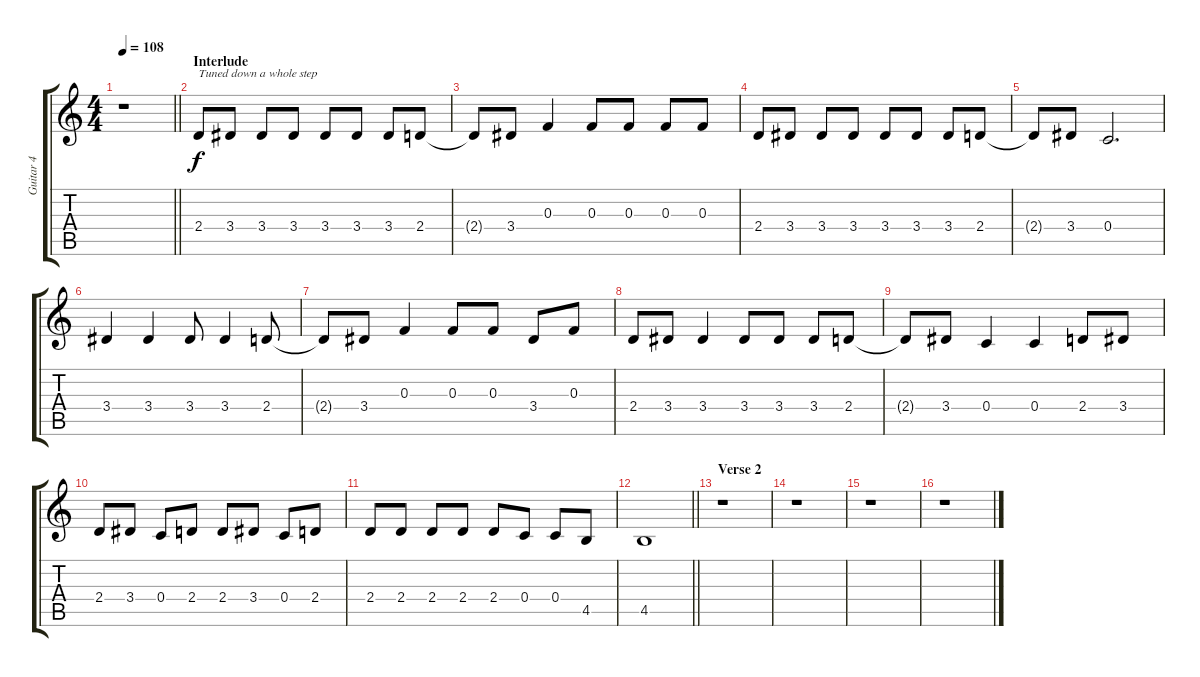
\track ("Guitar 4" "Guitar 4") {instrument overdrivenguitar}
\staff {score tabs}
\tuning (D4 A3 F3 C3 G2 D2) {hide}
\ts (4 4)
\tempo 108
\clef g2
\barLineRight lightlight
\ks c
r.1{dy f} |
\section ("" "Interlude")
2.4.8{txt "Tuned down a whole step"} 3.4.8 3.4.8 3.4.8 3.4.8 3.4.8 3.4.8 2.4.8 |
2.4{t}.8 3.4.8 0.3.4 0.3.8 0.3.8 0.3.8 0.3.8 |
2.4.8 3.4.8 3.4.8 3.4.8 3.4.8 3.4.8 3.4.8 2.4.8 |
2.4{t}.8 3.4.8 0.4.2{d} |
3.4.4 3.4.4 3.4.8 3.4.4 2.4.8 |
2.4{t}.8 3.4.8 0.3.4 0.3.8 0.3.8 3.4.8 0.3.8 |
2.4.8 3.4.8 3.4.4 3.4.8 3.4.8 3.4.8 2.4.8 |
2.4{t}.8 3.4.8 0.4.4 0.4.4 2.4.8 3.4.8 |
2.4.8 3.4.8 0.4.8 2.4.8 2.4.8 3.4.8 0.4.8 2.4.8 |
2.4.8 2.4.8 2.4.8 2.4.8 2.4.8 0.4.8 0.4.8 4.5.8 |
\barLineRight lightlight
4.5.1 |
\section ("" "Verse 2")
r.1 |
r.1 |
r.1 |
r.1
